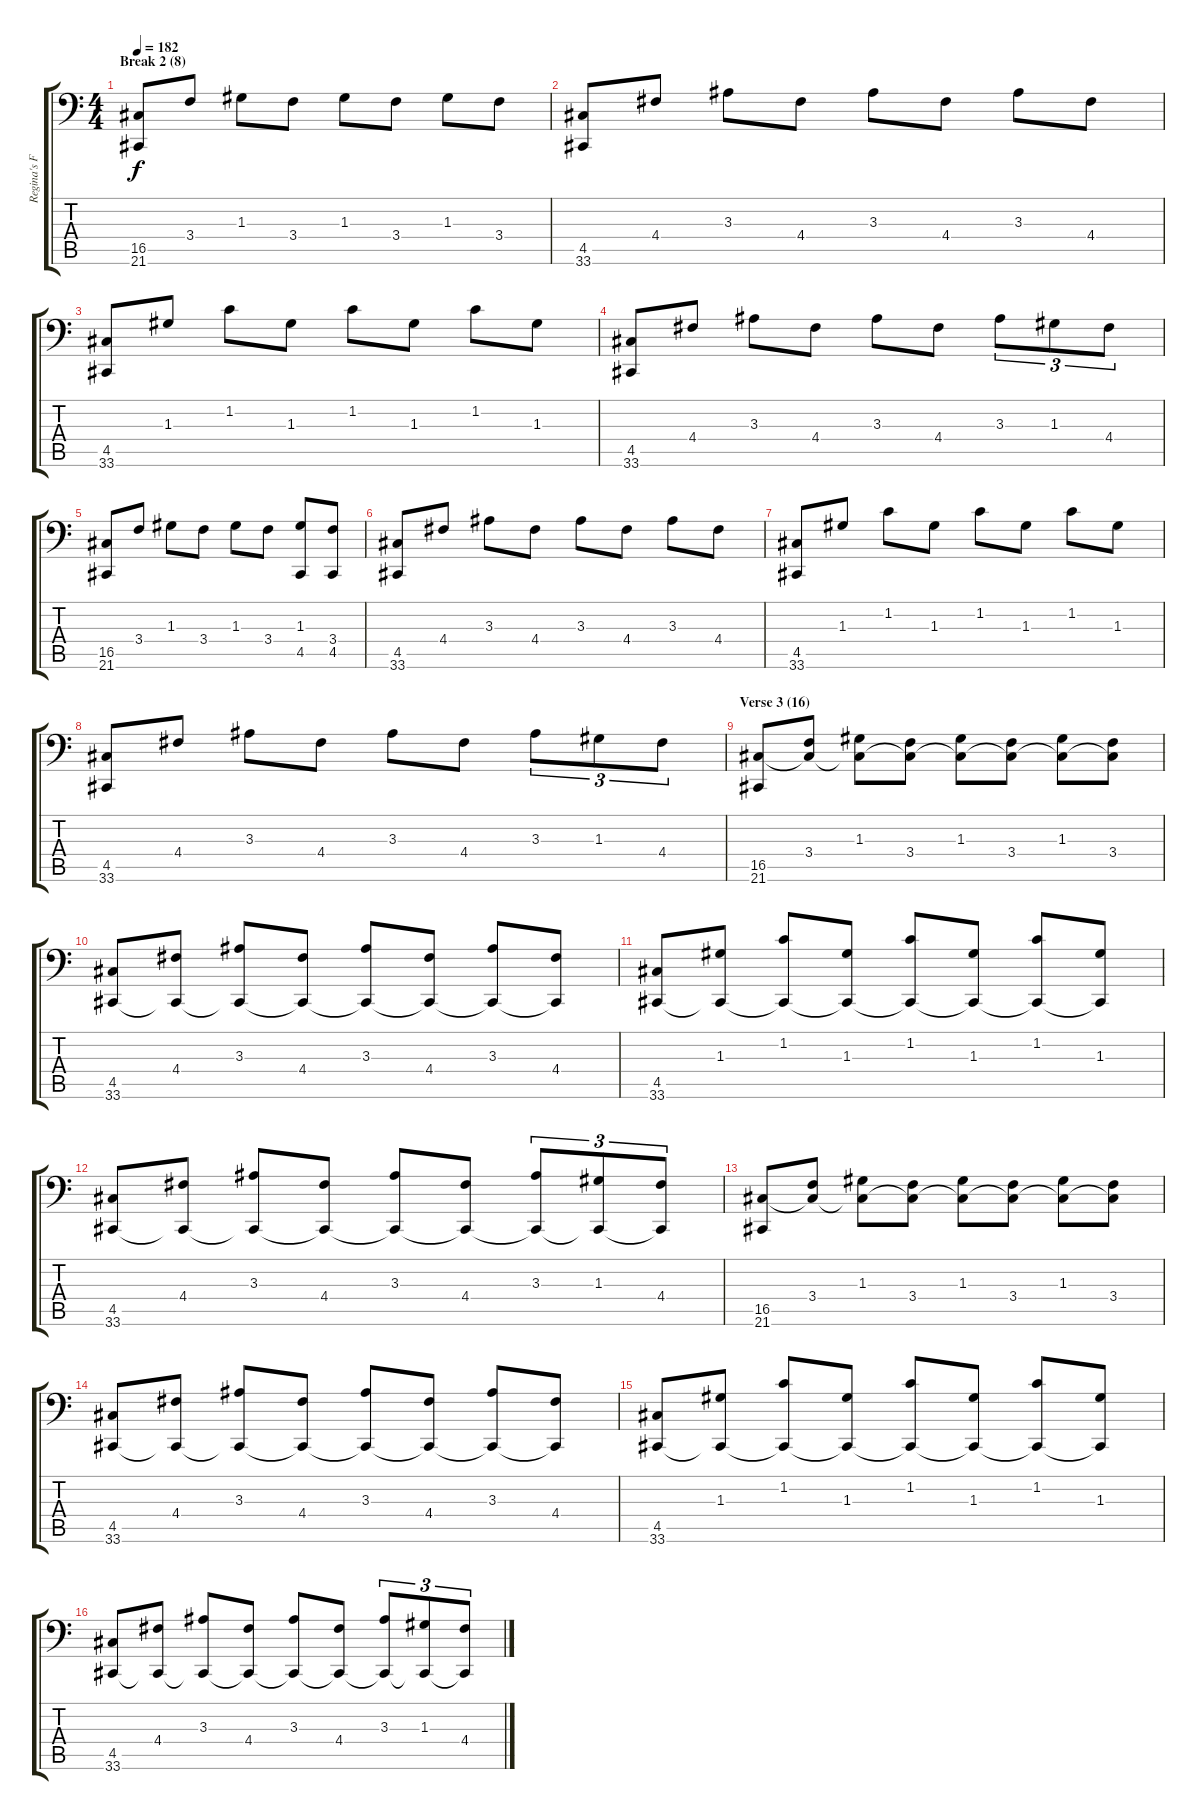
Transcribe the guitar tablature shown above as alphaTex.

\track ("Regina's Fingers" "Regina's F") {instrument brightacousticpiano}
\staff {score tabs}
\tuning (E4 B3 G3 D3 A1 E0) {hide}
\ts (4 4)
\section ("" "Break 2 (8)")
\tempo 182
\clef f4
\ks c
(16.5 21.6).8{dy f} 3.4.8 1.3.8 3.4.8 1.3.8 3.4.8 1.3.8 3.4.8 |
(4.5 33.6).8 4.4.8 3.3.8 4.4.8 3.3.8 4.4.8 3.3.8 4.4.8 |
(4.5 33.6).8 1.3.8 1.2.8 1.3.8 1.2.8 1.3.8 1.2.8 1.3.8 |
(4.5 33.6).8 4.4.8 3.3.8 4.4.8 3.3.8 4.4.8 3.3.8{tu (3 2)} 1.3.8{tu (3 2)} 4.4.8{tu (3 2)} |
(16.5 21.6).8 3.4.8 1.3.8 3.4.8 1.3.8 3.4.8 (1.3 4.5).8 (3.4 4.5).8 |
(4.5 33.6).8 4.4.8 3.3.8 4.4.8 3.3.8 4.4.8 3.3.8 4.4.8 |
(4.5 33.6).8 1.3.8 1.2.8 1.3.8 1.2.8 1.3.8 1.2.8 1.3.8 |
(4.5 33.6).8 4.4.8 3.3.8 4.4.8 3.3.8 4.4.8 3.3.8{tu (3 2)} 1.3.8{tu (3 2)} 4.4.8{tu (3 2)} |
\section ("" "Verse 3 (16)")
(16.5 21.6).8 (3.4 16.5{t}).8 (1.3 16.5{t}).8 (3.4 16.5{t}).8 (1.3 16.5{t}).8 (3.4 16.5{t}).8 (1.3 16.5{t}).8 (3.4 16.5{t}).8 |
(4.5 33.6).8 (4.4 4.5{t}).8 (3.3 4.5{t}).8 (4.4 4.5{t}).8 (3.3 4.5{t}).8 (4.4 4.5{t}).8 (3.3 4.5{t}).8 (4.4 4.5{t}).8 |
(4.5 33.6).8 (1.3 4.5{t}).8 (1.2 4.5{t}).8 (1.3 4.5{t}).8 (1.2 4.5{t}).8 (1.3 4.5{t}).8 (1.2 4.5{t}).8 (1.3 4.5{t}).8 |
(4.5 33.6).8 (4.4 4.5{t}).8 (3.3 4.5{t}).8 (4.4 4.5{t}).8 (3.3 4.5{t}).8 (4.4 4.5{t}).8 (3.3 4.5{t}).8{tu (3 2)} (1.3 4.5{t}).8{tu (3 2)} (4.4 4.5{t}).8{tu (3 2)} |
(16.5 21.6).8 (3.4 16.5{t}).8 (1.3 16.5{t}).8 (3.4 16.5{t}).8 (1.3 16.5{t}).8 (3.4 16.5{t}).8 (1.3 16.5{t}).8 (3.4 16.5{t}).8 |
(4.5 33.6).8 (4.4 4.5{t}).8 (3.3 4.5{t}).8 (4.4 4.5{t}).8 (3.3 4.5{t}).8 (4.4 4.5{t}).8 (3.3 4.5{t}).8 (4.4 4.5{t}).8 |
(4.5 33.6).8 (1.3 4.5{t}).8 (1.2 4.5{t}).8 (1.3 4.5{t}).8 (1.2 4.5{t}).8 (1.3 4.5{t}).8 (1.2 4.5{t}).8 (1.3 4.5{t}).8 |
(4.5 33.6).8 (4.4 4.5{t}).8 (3.3 4.5{t}).8 (4.4 4.5{t}).8 (3.3 4.5{t}).8 (4.4 4.5{t}).8 (3.3 4.5{t}).8{tu (3 2)} (1.3 4.5{t}).8{tu (3 2)} (4.4 4.5{t}).8{tu (3 2)}
